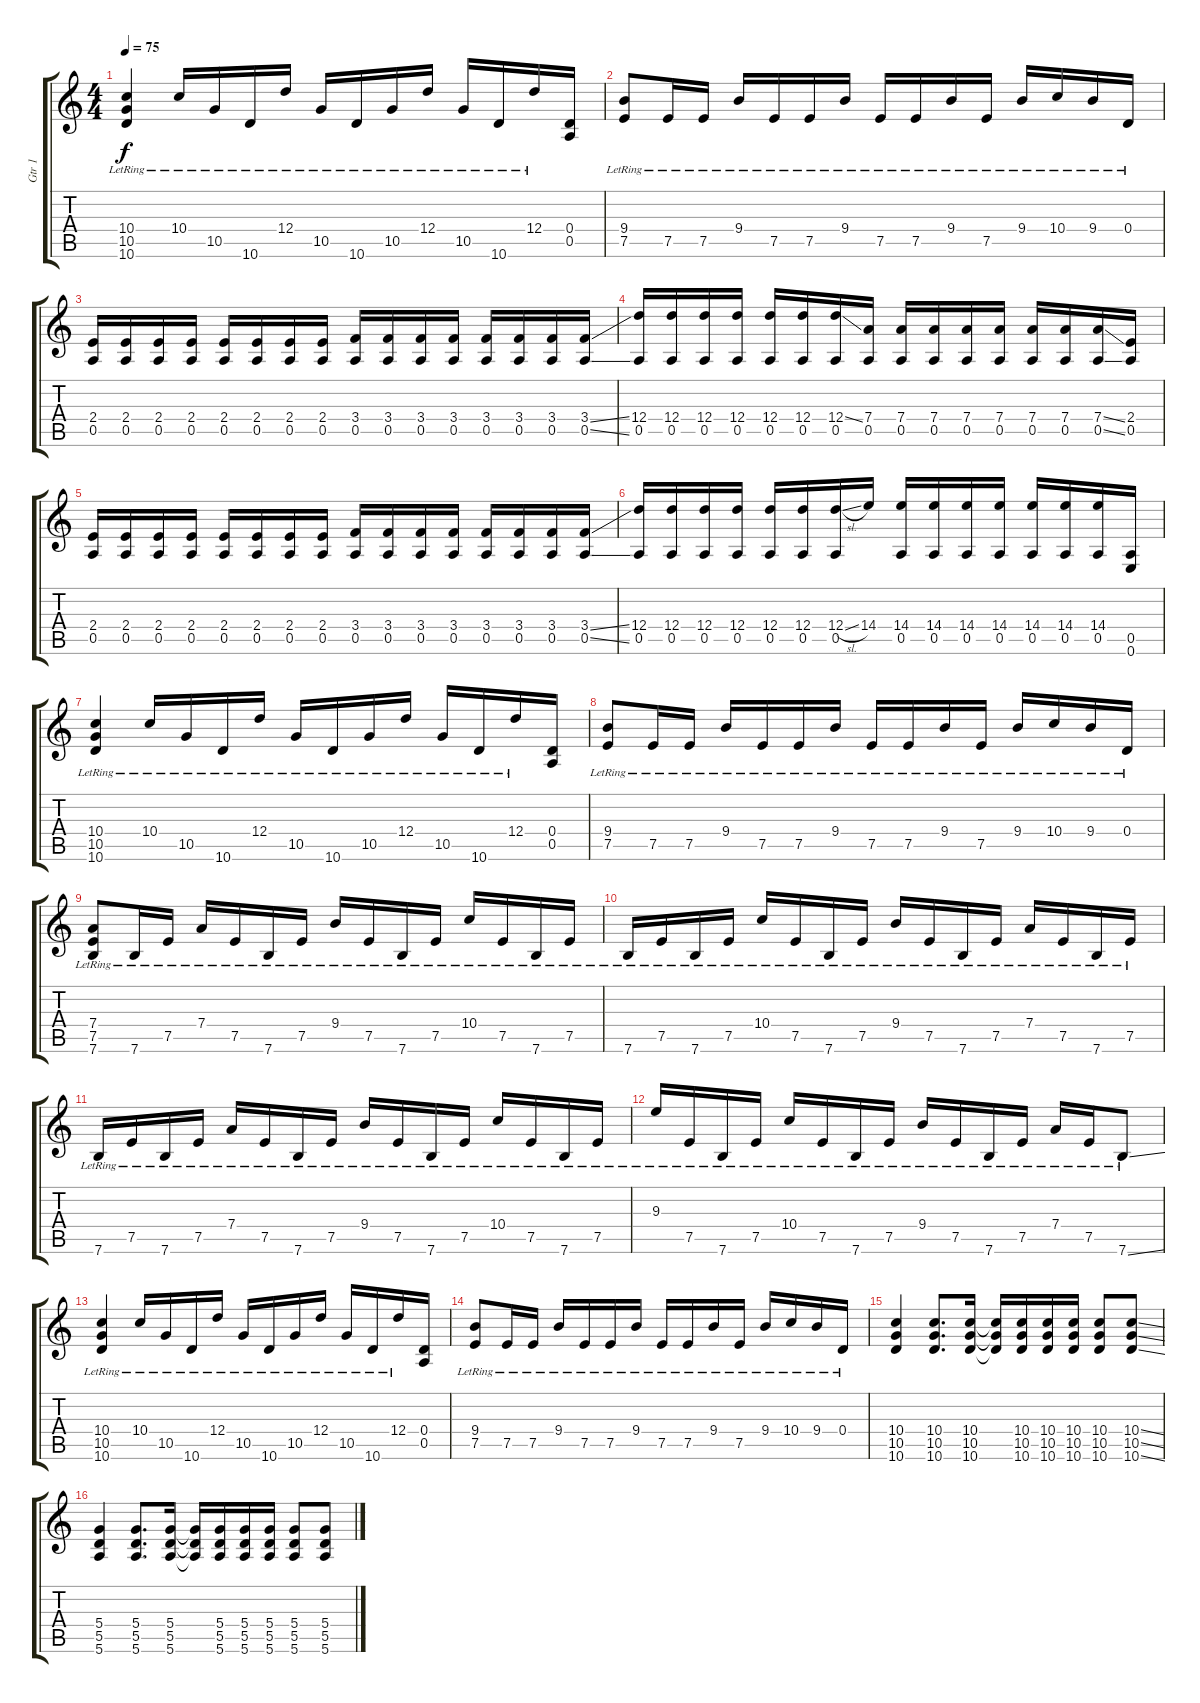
\track ("Gtr 1" "Gtr 1") {instrument electricguitarclean}
\staff {score tabs}
\tuning (E4 B3 G3 D3 A2 E2) {hide}
\ts (4 4)
\tempo 75
\clef g2
\ks c
(10.4{lr} 10.5{lr} 10.6{lr}).4{dy f} 10.4{lr}.16 10.5{lr}.16 10.6{lr}.16 12.4{lr}.16 10.5{lr}.16 10.6{lr}.16 10.5{lr}.16 12.4{lr}.16 10.5{lr}.16 10.6{lr}.16 12.4{lr}.16 (0.4 0.5).16 |
(9.4{lr} 7.5{lr}).8 7.5{lr}.16 7.5{lr}.16 9.4{lr}.16 7.5{lr}.16 7.5{lr}.16 9.4{lr}.16 7.5{lr}.16 7.5{lr}.16 9.4{lr}.16 7.5{lr}.16 9.4{lr}.16 10.4{lr}.16 9.4{lr}.16 0.4{lr}.16 |
(2.4 0.5).16 (2.4 0.5).16 (2.4 0.5).16 (2.4 0.5).16 (2.4 0.5).16 (2.4 0.5).16 (2.4 0.5).16 (2.4 0.5).16 (3.4 0.5).16 (3.4 0.5).16 (3.4 0.5).16 (3.4 0.5).16 (3.4 0.5).16 (3.4 0.5).16 (3.4 0.5).16 (3.4{ss} 0.5{ss}).16 |
(12.4 0.5).16 (12.4 0.5).16 (12.4 0.5).16 (12.4 0.5).16 (12.4 0.5).16 (12.4 0.5).16 (12.4{ss} 0.5).16 (7.4 0.5).16 (7.4 0.5).16 (7.4 0.5).16 (7.4 0.5).16 (7.4 0.5).16 (7.4 0.5).16 (7.4 0.5).16 (7.4{ss} 0.5{ss}).16 (2.4 0.5).16 |
(2.4 0.5).16 (2.4 0.5).16 (2.4 0.5).16 (2.4 0.5).16 (2.4 0.5).16 (2.4 0.5).16 (2.4 0.5).16 (2.4 0.5).16 (3.4 0.5).16 (3.4 0.5).16 (3.4 0.5).16 (3.4 0.5).16 (3.4 0.5).16 (3.4 0.5).16 (3.4 0.5).16 (3.4{ss} 0.5{ss}).16 |
(12.4 0.5).16 (12.4 0.5).16 (12.4 0.5).16 (12.4 0.5).16 (12.4 0.5).16 (12.4 0.5).16 (12.4{sl} 0.5).16 14.4.16 (14.4 0.5).16 (14.4 0.5).16 (14.4 0.5).16 (14.4 0.5).16 (14.4 0.5).16 (14.4 0.5).16 (14.4 0.5).16 (0.5 0.6).16 |
(10.4{lr} 10.5{lr} 10.6{lr}).4 10.4{lr}.16 10.5{lr}.16 10.6{lr}.16 12.4{lr}.16 10.5{lr}.16 10.6{lr}.16 10.5{lr}.16 12.4{lr}.16 10.5{lr}.16 10.6{lr}.16 12.4{lr}.16 (0.4 0.5).16 |
(9.4{lr} 7.5{lr}).8 7.5{lr}.16 7.5{lr}.16 9.4{lr}.16 7.5{lr}.16 7.5{lr}.16 9.4{lr}.16 7.5{lr}.16 7.5{lr}.16 9.4{lr}.16 7.5{lr}.16 9.4{lr}.16 10.4{lr}.16 9.4{lr}.16 0.4{lr}.16 |
(7.4{lr} 7.5{lr} 7.6{lr}).8 7.6{lr}.16 7.5{lr}.16 7.4{lr}.16 7.5{lr}.16 7.6{lr}.16 7.5{lr}.16 9.4{lr}.16 7.5{lr}.16 7.6{lr}.16 7.5{lr}.16 10.4{lr}.16 7.5{lr}.16 7.6{lr}.16 7.5{lr}.16 |
7.6{lr}.16 7.5{lr}.16 7.6{lr}.16 7.5{lr}.16 10.4{lr}.16 7.5{lr}.16 7.6{lr}.16 7.5{lr}.16 9.4{lr}.16 7.5{lr}.16 7.6{lr}.16 7.5{lr}.16 7.4{lr}.16 7.5{lr}.16 7.6{lr}.16 7.5{lr}.16 |
7.6{lr}.16 7.5{lr}.16 7.6{lr}.16 7.5{lr}.16 7.4{lr}.16 7.5{lr}.16 7.6{lr}.16 7.5{lr}.16 9.4{lr}.16 7.5{lr}.16 7.6{lr}.16 7.5{lr}.16 10.4{lr}.16 7.5{lr}.16 7.6{lr}.16 7.5{lr}.16 |
9.3{lr}.16 7.5{lr}.16 7.6{lr}.16 7.5{lr}.16 10.4{lr}.16 7.5{lr}.16 7.6{lr}.16 7.5{lr}.16 9.4{lr}.16 7.5{lr}.16 7.6{lr}.16 7.5{lr}.16 7.4{lr}.16 7.5{lr}.16 7.6{ss lr}.8 |
(10.4{lr} 10.5{lr} 10.6{lr}).4 10.4{lr}.16 10.5{lr}.16 10.6{lr}.16 12.4{lr}.16 10.5{lr}.16 10.6{lr}.16 10.5{lr}.16 12.4{lr}.16 10.5{lr}.16 10.6{lr}.16 12.4{lr}.16 (0.4 0.5).16 |
(9.4{lr} 7.5{lr}).8 7.5{lr}.16 7.5{lr}.16 9.4{lr}.16 7.5{lr}.16 7.5{lr}.16 9.4{lr}.16 7.5{lr}.16 7.5{lr}.16 9.4{lr}.16 7.5{lr}.16 9.4{lr}.16 10.4{lr}.16 9.4{lr}.16 0.4{lr}.16 |
(10.4 10.5 10.6).4 (10.4 10.5 10.6).8{d} (10.4 10.5 10.6).16 (10.4{t} 10.5{t} 10.6{t}).16 (10.4 10.5 10.6).16 (10.4 10.5 10.6).16 (10.4 10.5 10.6).16 (10.4 10.5 10.6).8 (10.4{ss} 10.5{ss} 10.6{ss}).8 |
(5.4 5.5 5.6).4 (5.4 5.5 5.6).8{d} (5.4 5.5 5.6).16 (5.4{t} 5.5{t} 5.6{t}).16 (5.4 5.5 5.6).16 (5.4 5.5 5.6).16 (5.4 5.5 5.6).16 (5.4 5.5 5.6).8 (5.4{ss} 5.5{ss} 5.6{ss}).8
